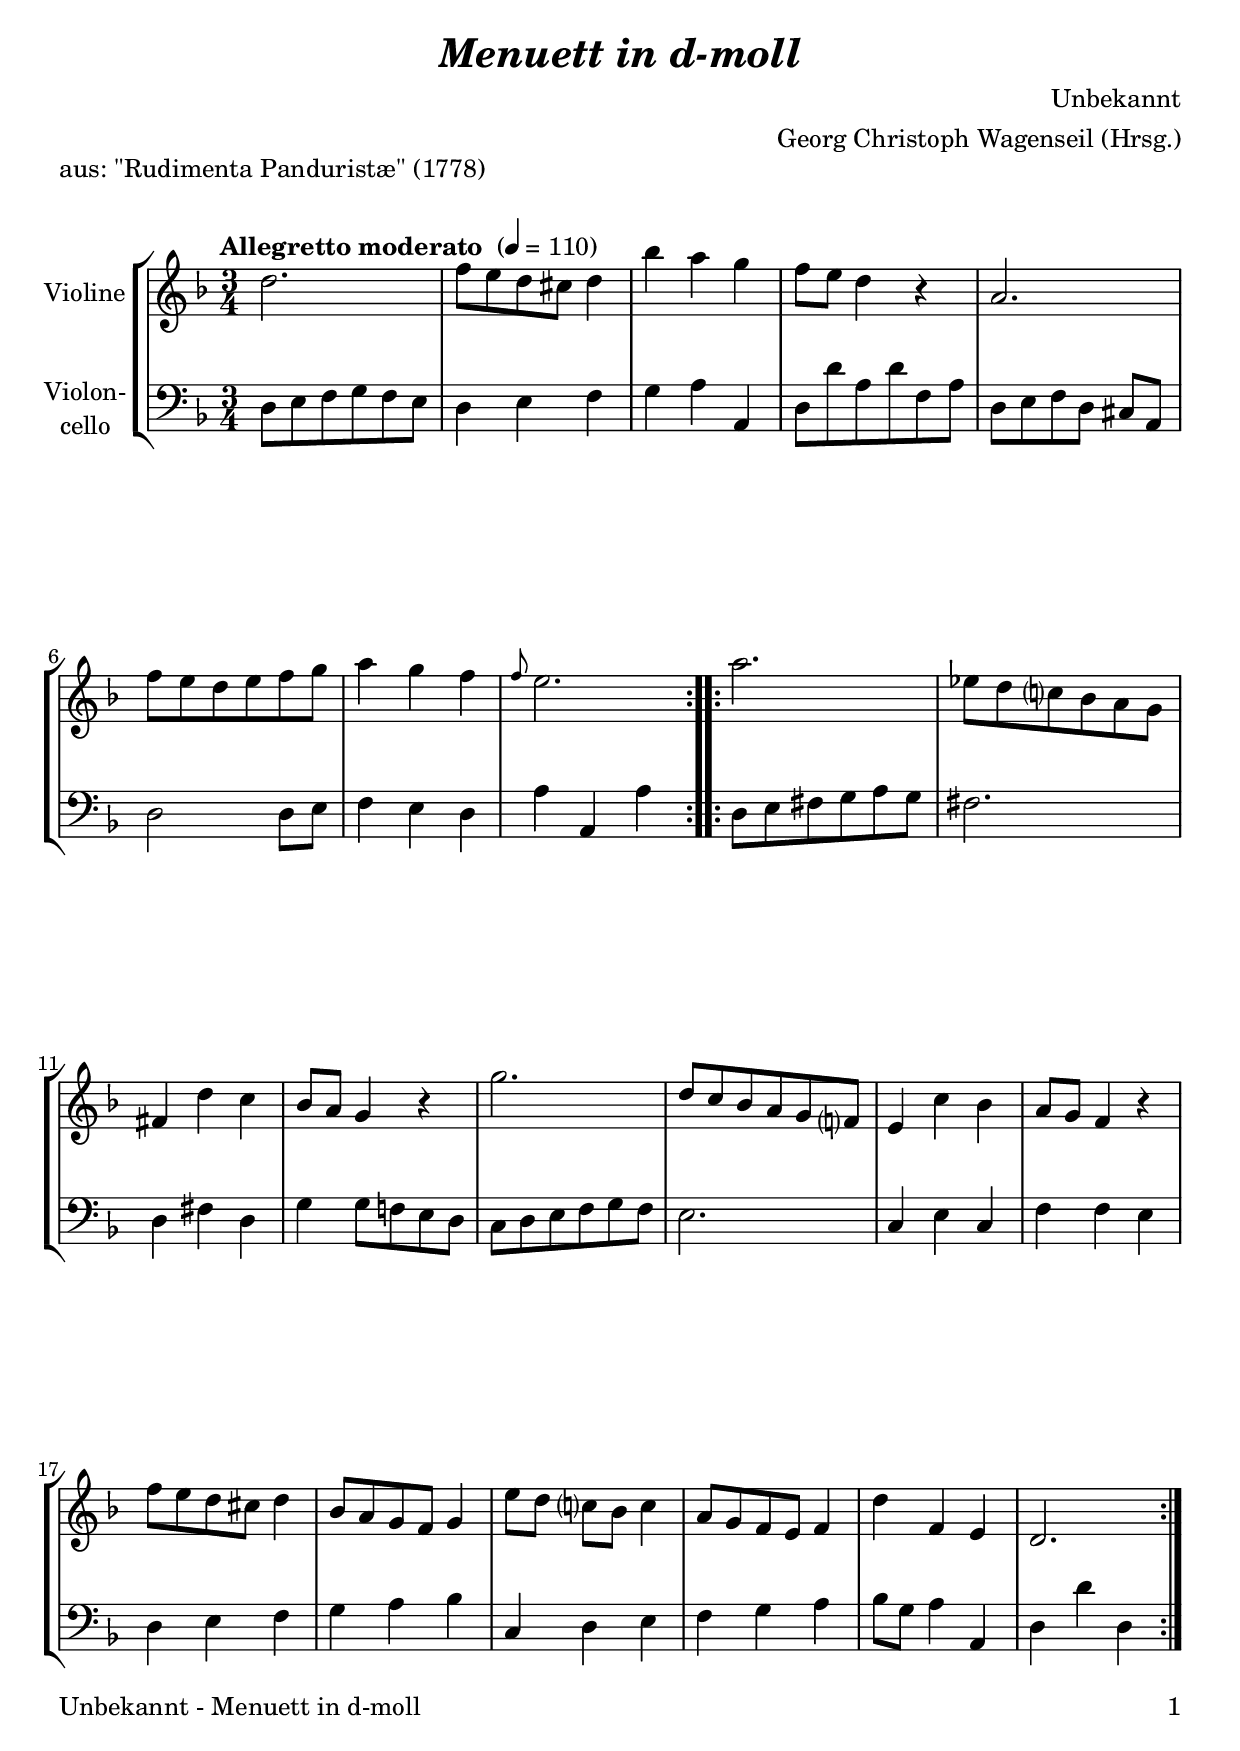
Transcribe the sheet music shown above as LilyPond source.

\version "2.18.2"
\include "deutsch.ly"
  
#(set-global-staff-size 22)

\header {
  title     = \markup \bold \italic "Menuett in d-moll"
  composer  = "Unbekannt"
  arranger  = "Georg Christoph Wagenseil (Hrsg.)"
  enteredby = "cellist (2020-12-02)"
  piece     = "aus: \"Rudimenta Panduristæ\" (1778)"
}

voiceconsts = {
  \key d \minor
  \time 3/4
  \clef "treble"
  \numericTimeSignature
  % Set default beaming for all staves
%  \set Timing.beamExceptions = #'()
%  \set Timing.baseMoment     = #(ly:make-moment 1 2)
%  \set Timing.beatStructure  = #'(1)
  \tempo "Allegretto moderato " 4=110
}

mivl = "violin"
%mivl = "pizzicato strings"
miba = "cello"

va = \relative c'' {
  \voiceconsts

  \repeat volta 2 {
    d2.
    f8 e d cis d4
    b' a g
    f8 e d4 r
    a2.
    f'8 e d e f g
    a4 g f

    \grace f8 e2.
  }

  \repeat volta 2 {
    a
    es8 d c? b a g
    fis4 d' c
    b8 a g4 r
    g'2.
    d8 c b a g f?

    e4 c' b
    a8 g f4 r
    f'8 e d cis d4
    b8 a g f g4
    e'8 d c?[ b] c4
    a8 g f e f4

    d' f, e
    d2.
  }
}

vb = \relative c {
  \voiceconsts
  \clef "bass"
  
  \repeat volta 2 {
    d8 e f g f e
    d4 e f
    g a a,
    d8 d' a d f, a
    d, e f d cis[ a]
    d2 d8 e
    f4 e d

    a' a, a'
  }

  \repeat volta 2 {
    d,8 e fis g a g
    fis2.
    d4 fis d
    g g8 f! e d
    c d e f g f
    e2.

    c4 e c
    f f e
    d e f
    g a b
    c, d e
    f g a

    b8 g a4 a,
    d d' d,
  }
}


music = \new StaffGroup <<
      \new Staff {
	\set Staff.midiInstrument = \mivl
	\set Staff.instrumentName = \markup \center-column { "Violine" }
	\transpose d d { \va }
      }

      \new Staff {
	\set Staff.midiInstrument = \miba
	\set Staff.instrumentName = \markup \center-column { "Violon-" "cello" }
	\transpose d d { \vb }
      }
>>

\book {
   \paper {
    print-page-number = ##t
    print-first-page-number = ##t
    ragged-last-bottom = ##f
    oddHeaderMarkup = \markup \null
    evenHeaderMarkup = \markup \null
    oddFooterMarkup = \markup {
      \fill-line {
        \on-the-fly #print-page-number-check-first
        "Unbekannt - Menuett in d-moll" \fromproperty #'page:page-number-string
      }
    }
    evenFooterMarkup = \oddFooterMarkup
  } \score {
    \music
    \layout {}
  }

  \score {
    \unfoldRepeats \music

    \midi {
      \context {
        \Score
      }
    }
  }
}